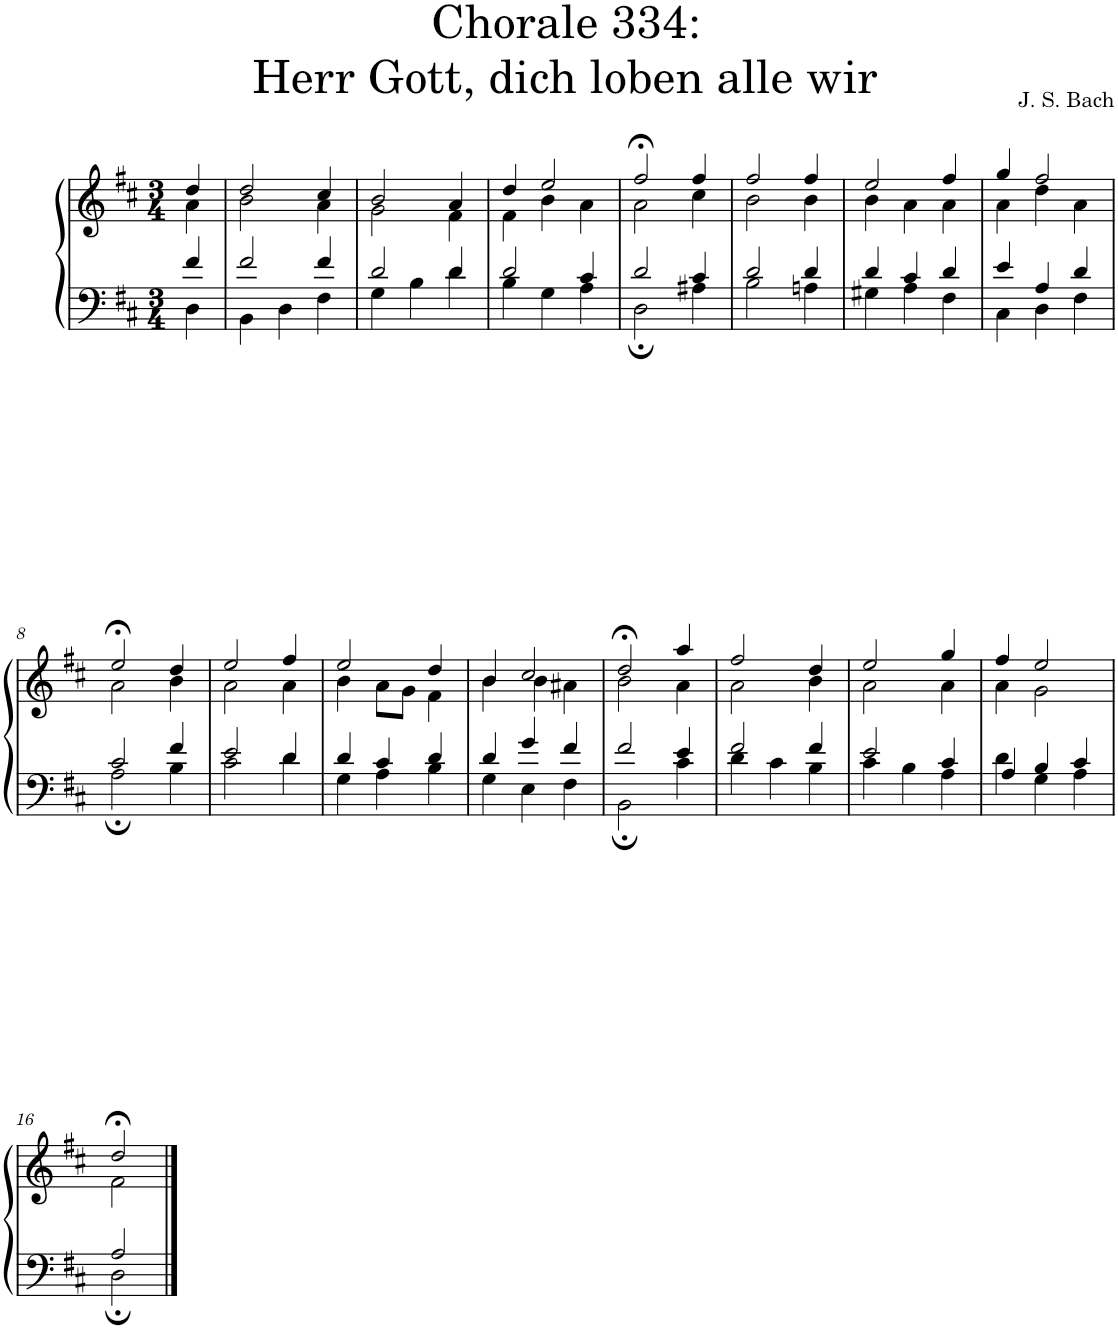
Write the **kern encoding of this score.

**kern	**kern
*part1	*part1
*staff2	*staff1
*I"S,A	*
*clefF4	*clefG2
*k[f#c#]	*k[f#c#]
*M3/4	*M3/4
=	=
*^	*^
4f#/	4D\	4dd/	4a\
=1	=1	=1	=1
2f#/	4BB\	2dd/	2b\
.	4D\	.	.
4f#/	4F#\	4cc#/	4a\
=2	=2	=2	=2
2d/	4G\	2b/	2g\
.	4B\	.	.
4d/	4d\	4a/	4f#\
=3	=3	=3	=3
2d/	4B\	4dd/	4f#\
.	4G\	2ee/	4b\
4c#/	4A\	.	4a\
=4	=4	=4	=4
2d/	2D;\	2ff#;</	2a\
4c#/	4A#X\	4ff#/	4cc#\
=5	=5	=5	=5
2d/	2B\	2ff#/	2b\
4d/	4An\	4ff#/	4b\
=6	=6	=6	=6
4d/	4G#X\	2ee/	4b\
4c#/	4A\	.	4a\
4d/	4F#\	4ff#/	4a\
=7	=7	=7	=7
4e/	4C#\	4gg/	4a\
4A/	4D\	2ff#/	4dd\
4d/	4F#\	.	4a\
!!LO:LB:g=z	!!
=8	=8	=8	=8
2c#/	2A;\	2ee;</	2a\
4f#/	4B\	4dd/	4b\
=9	=9	=9	=9
2e/	2c#\	2ee/	2a\
4d/	4d\	4ff#/	4a\
=10	=10	=10	=10
4d/	4G\	2ee/	4b\
4c#/	4A\	.	8a\L
.	.	.	8g\J
4d/	4B\	4dd/	4f#\
=11	=11	=11	=11
4d/	4G\	4b/	4b\
4g/	4E\	2cc#/	4b\
4f#/	4F#\	.	4a#X\
=12	=12	=12	=12
2f#/	2BB;\	2dd;</	2b\
4e/	4c#\	4aa/	4a\
=13	=13	=13	=13
2f#/	4d\	2ff#/	2a\
.	4c#\	.	.
4f#/	4B\	4dd/	4b\
=14	=14	=14	=14
2e/	4c#\	2ee/	2a\
.	4B\	.	.
4c#/	4A\	4gg/	4a\
=15	=15	=15	=15
4A/	4d\	4ff#/	4a\
4B/	4G\	2ee/	2g\
4c#/	4A\	.	.
!!LO:LB:g=z	!!
=16	=16	=16	=16
2A/	2D;\	2dd;</	2f#\
*v	*v	*	*
*	*v	*v
==	==
*-	*-
